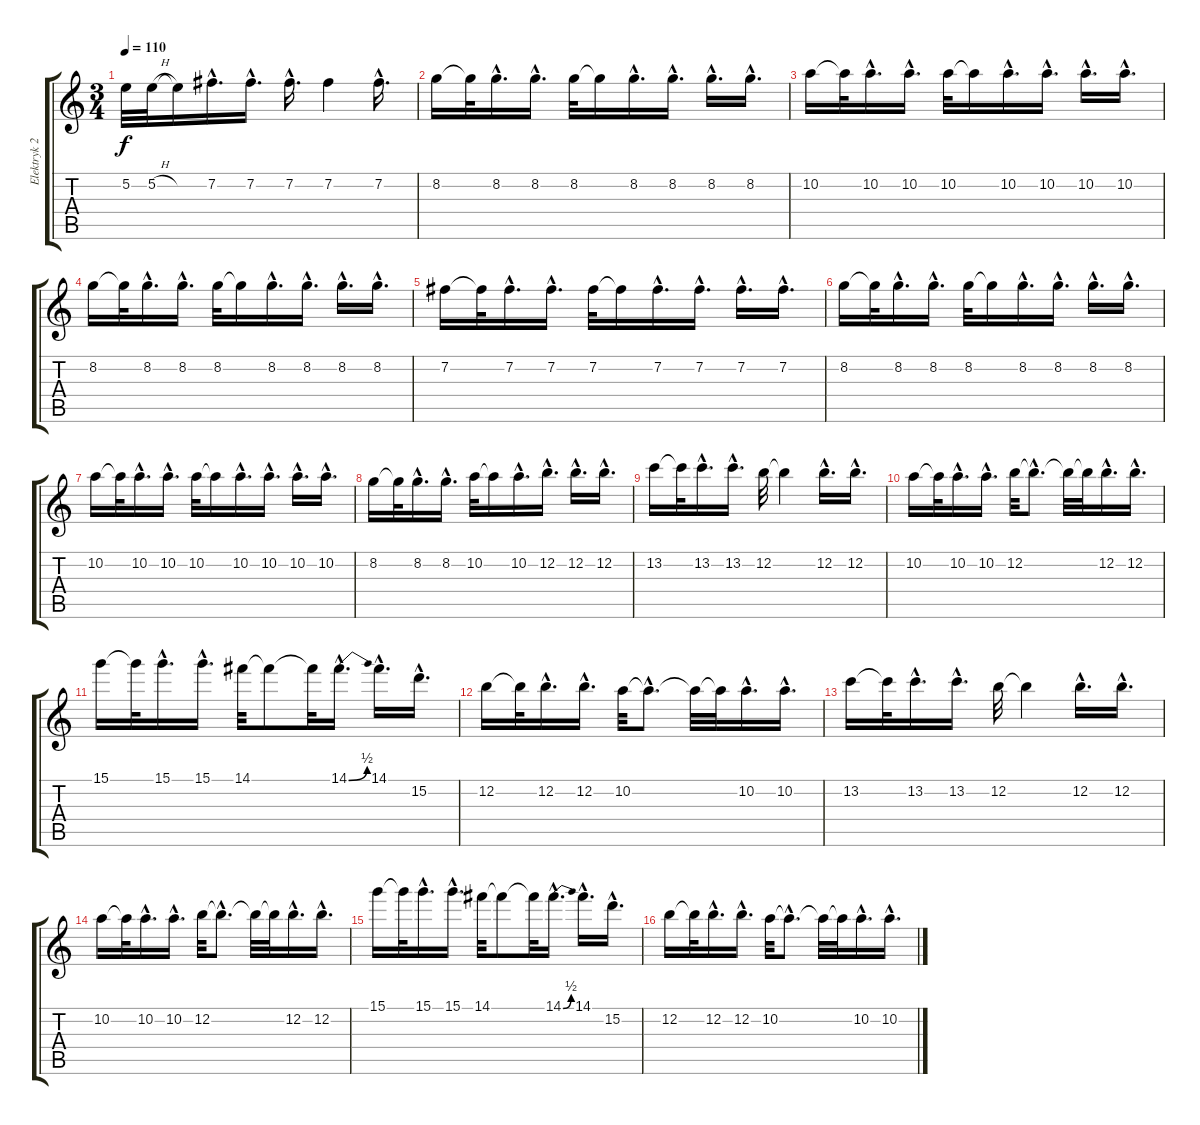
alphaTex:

\track ("Elektryk 2" "Elektryk 2") {instrument electricguitarclean}
\staff {score tabs}
\tuning (E4 B3 G3 D3 A2 E2) {hide}
\ts (3 4)
\tempo 110
\clef g2
\ks c
5.2{t}.32{dy f} 5.2{h}.32 5.2{t}.16 7.2{hac}.16{d} 7.2{hac}.16{d} 7.2{hac}.16{d} 7.2.4 7.2{hac}.16{d} |
8.2.16 8.2{t}.32 8.2{hac}.16{d} 8.2{hac}.16{d} 8.2.32 8.2{t}.16 8.2{hac}.16{d} 8.2{hac}.16{d} 8.2{hac}.16{d} 8.2{hac}.16{d} |
10.2.16 10.2{t}.32 10.2{hac}.16{d} 10.2{hac}.16{d} 10.2.32 10.2{t}.16 10.2{hac}.16{d} 10.2{hac}.16{d} 10.2{hac}.16{d} 10.2{hac}.16{d} |
8.2.16 8.2{t}.32 8.2{hac}.16{d} 8.2{hac}.16{d} 8.2.32 8.2{t}.16 8.2{hac}.16{d} 8.2{hac}.16{d} 8.2{hac}.16{d} 8.2{hac}.16{d} |
7.2.16 7.2{t}.32 7.2{hac}.16{d} 7.2{hac}.16{d} 7.2.32 7.2{t}.16 7.2{hac}.16{d} 7.2{hac}.16{d} 7.2{hac}.16{d} 7.2{hac}.16{d} |
8.2.16 8.2{t}.32 8.2{hac}.16{d} 8.2{hac}.16{d} 8.2.32 8.2{t}.16 8.2{hac}.16{d} 8.2{hac}.16{d} 8.2{hac}.16{d} 8.2{hac}.16{d} |
10.2.16 10.2{t}.32 10.2{hac}.16{d} 10.2{hac}.16{d} 10.2.32 10.2{t}.16 10.2{hac}.16{d} 10.2{hac}.16{d} 10.2{hac}.16{d} 10.2{hac}.16{d} |
8.2.16 8.2{t}.32 8.2{hac}.16{d} 8.2{hac}.16{d} 10.2.32 10.2{t}.16 10.2{hac}.16{d} 12.2{hac}.16{d} 12.2{hac}.16{d} 12.2{hac}.16{d} |
13.2.16 13.2{t}.32 13.2{hac}.16{d} 13.2{hac}.16{d} 12.2.32 12.2{t}.4 12.2{hac}.16{d} 12.2{hac}.16{d} |
10.2.16 10.2{t}.32 10.2{hac}.16{d} 10.2{hac}.16{d} 12.2.32 12.2{hac t}.8{d} 12.2{t}.32 12.2{t}.32 12.2{hac}.16{d} 12.2{hac}.16{d} |
15.1.16 15.1{t}.32 15.1{hac}.16{d} 15.1{hac}.16{d} 14.1.32 14.1{t}.8 14.1{t}.32 14.1{be (bend 0 0 60 2) hac}.16{d} 14.1{hac}.16{d} 15.2{hac}.16{d} |
12.2.16 12.2{t}.32 12.2{hac}.16{d} 12.2{hac}.16{d} 10.2.32 10.2{hac t}.8{d} 10.2{t}.32 10.2{t}.32 10.2{hac}.16{d} 10.2{hac}.16{d} |
13.2.16 13.2{t}.32 13.2{hac}.16{d} 13.2{hac}.16{d} 12.2.32 12.2{t}.4 12.2{hac}.16{d} 12.2{hac}.16{d} |
10.2.16 10.2{t}.32 10.2{hac}.16{d} 10.2{hac}.16{d} 12.2.32 12.2{hac t}.8{d} 12.2{t}.32 12.2{t}.32 12.2{hac}.16{d} 12.2{hac}.16{d} |
15.1.16 15.1{t}.32 15.1{hac}.16{d} 15.1{hac}.16{d} 14.1.32 14.1{t}.8 14.1{t}.32 14.1{be (bend 0 0 60 2) hac}.16{d} 14.1{hac}.16{d} 15.2{hac}.16{d} |
12.2.16 12.2{t}.32 12.2{hac}.16{d} 12.2{hac}.16{d} 10.2.32 10.2{hac t}.8{d} 10.2{t}.32 10.2{t}.32 10.2{hac}.16{d} 10.2{hac}.16{d}
